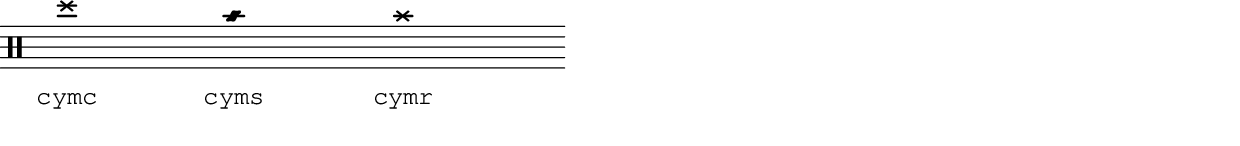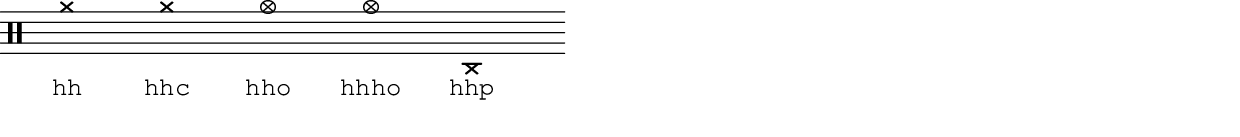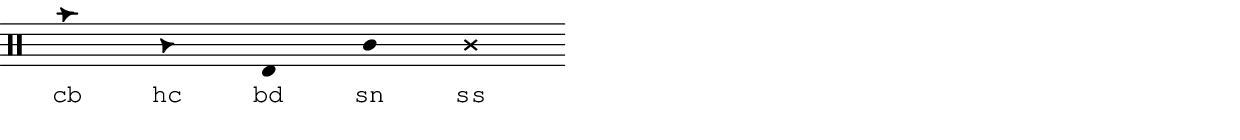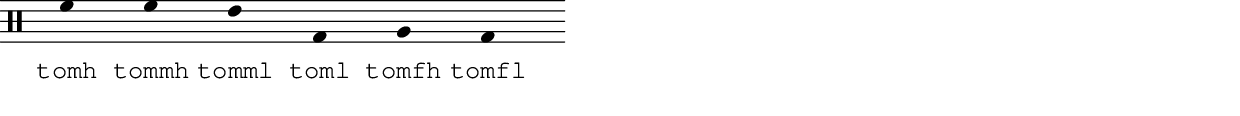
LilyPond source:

%% Generated by lilypond-book
%% Options: [exampleindent=10.16\mm,indent=0\mm,line-width=12.0\cm,paper-height=845.047\pt,paper-width=597.508\pt,papersize='(cons (* 597.508 pt) (* 845.047 pt)),quote]
\include "lilypond-book-preamble.ly"


% ****************************************************************
% Start cut-&-pastable-section
% ****************************************************************

#(ly:set-option 'eps-box-padding 3.000000)



\paper {
  #(set-paper-size '(cons (* 597.508 pt) (* 845.047 pt)))
  indent = 0\mm
  line-width = 12.0\cm
  % offset the left padding, also add 1mm as lilypond creates cropped
  % images with a little space on the right
  line-width = #(- line-width (* mm  3.000000) (* mm 1))
  line-width = 12.0\cm - 2.0 * 10.16\mm
  % offset the left padding, also add 1mm as lilypond creates cropped
  % images with a little space on the right
  line-width = #(- line-width (* mm  3.000000) (* mm 1))
}

\layout {
  
}




% ****************************************************************
% ly snippet:
% ****************************************************************
\sourcefileline 278
nam = \lyricmode {
  cymc cyms cymr
  hh hhc hho hhho hhp
  cb hc bd sn ss
  tomh tommh tomml toml tomfh tomfl }
mus = \drummode {
  cymc cyms cymr \break
  hh hhc hho hhho hhp \break
  cb hc bd sn ss \break
  tomh tommh tomml toml tomfh tomfl }
\score {
  << \new DrumStaff \with {
       \remove Bar_engraver
       \remove Time_signature_engraver
       \hide Stem
       \override Stem.Y-extent = ##f
       drumStyleTable = #agostini-drums-style
     } \mus
     \new Lyrics \nam
  >>
  \layout {
    \context {
      \Score
      \override LyricText.font-family = #'typewriter
      \override LyricText.font-features = #'("-liga")
      \override BarNumber.transparent = ##t
    }
  }
}


% ****************************************************************
% end ly snippet
% ****************************************************************
